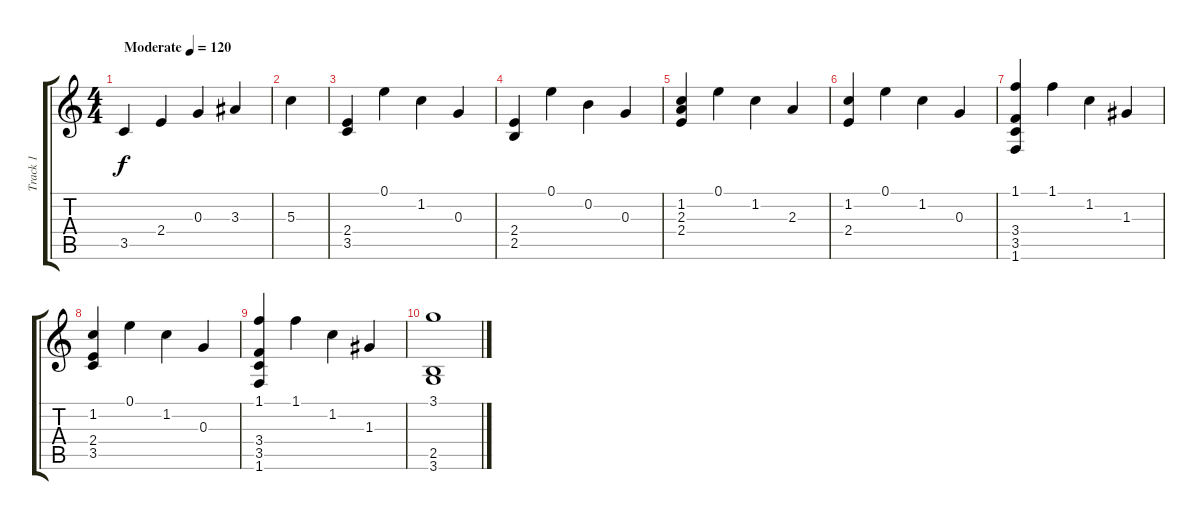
\track ("Track 1" "Track 1") {instrument acousticguitarsteel}
\staff {score tabs}
\tuning (E4 B3 G3 D3 A2 E2) {hide}
\ts (4 4)
\tempo (120 "Moderate")
\clef g2
\ks c
3.5.4{dy f instrument acousticguitarsteel} 2.4.4 0.3.4 3.3.4 |
5.3.4 |
(2.4 3.5).4 0.1.4 1.2.4 0.3.4 |
(2.4 2.5).4 0.1.4 0.2.4 0.3.4 |
(1.2 2.3 2.4).4 0.1.4 1.2.4 2.3.4 |
(1.2 2.4).4 0.1.4 1.2.4 0.3.4 |
(1.1 3.4 3.5 1.6).4 1.1.4 1.2.4 1.3.4 |
(1.2 2.4 3.5).4 0.1.4 1.2.4 0.3.4 |
(1.1 3.4 3.5 1.6).4 1.1.4 1.2.4 1.3.4 |
(3.1 2.5 3.6).1
